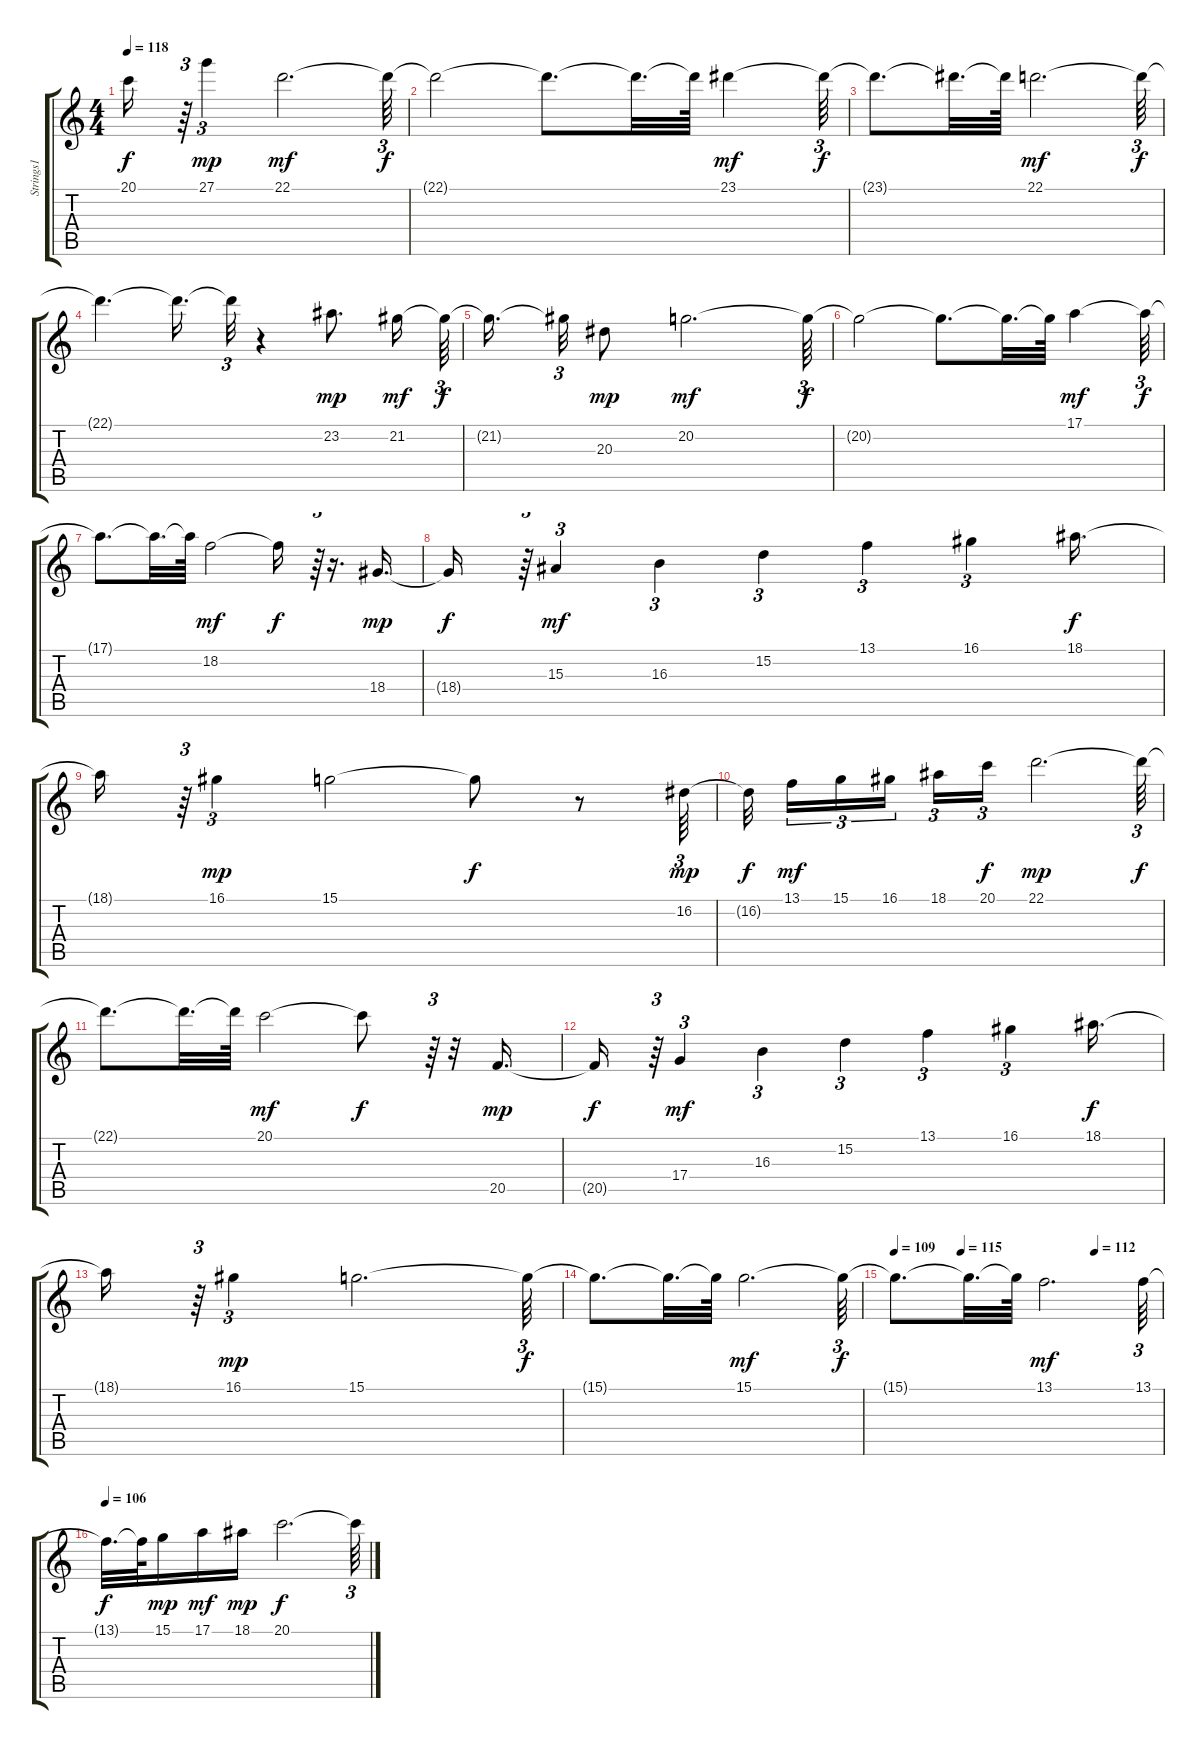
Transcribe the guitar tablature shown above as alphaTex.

\track ("Strings1" "Strings1") {instrument stringensemble1}
\staff {score tabs}
\tuning (E4 B3 G3 D3 A2 E2) {hide}
\ts (4 4)
\tempo 118
\clef g2
\ks c
20.1{t}.16{dy f} r.64{tu (3 2)} 27.1.4{tu (3 2) dy mp} 22.1.2{d dy mf} 22.1{t}.64{tu (3 2) dy f} |
22.1{t}.2 22.1{t}.8{d} 22.1{t}.32{d} 22.1{t}.64 23.1.4{dy mf} 23.1{t}.64{tu (3 2) dy f} |
23.1{t}.8{d} 23.1{t}.32{d} 23.1{t}.64 22.1.2{d dy mf} 22.1{t}.64{tu (3 2) dy f} |
22.1{t}.4{d} 22.1{t}.16{d} 22.1{t}.32{tu (3 2)} r.4 23.2.8{d dy mp} 21.2.16{dy mf} 21.2{t}.64{tu (3 2) dy f} |
21.2{t}.16{d} 21.2{t}.32{tu (3 2)} 20.3.8{dy mp} 20.2.2{d dy mf} 20.2{t}.64{tu (3 2) dy f} |
20.2{t}.2 20.2{t}.8{d} 20.2{t}.32{d} 20.2{t}.64 17.1.4{dy mf} 17.1{t}.64{tu (3 2) dy f} |
17.1{t}.8{d} 17.1{t}.32{d} 17.1{t}.64 18.2.2{dy mf} 18.2{t}.16{dy f} r.64{tu (3 2)} r.16{d} 18.4.16{d dy mp} |
18.4{t}.16{dy f} r.64{tu (3 2)} 15.3.4{tu (3 2) dy mf} 16.3.4{tu (3 2)} 15.2.4{tu (3 2)} 13.1.4{tu (3 2)} 16.1.4{tu (3 2)} 18.1.16{d dy f} |
18.1{t}.16 r.64{tu (3 2)} 16.1.4{tu (3 2) dy mp} 15.1.2 15.1{t}.8{dy f} r.8 16.2.64{tu (3 2) dy mp} |
16.2{t}.32{dy f} 13.1.16{tu (3 2) dy mf} 15.1.16{tu (3 2)} 16.1.16{tu (3 2)} 18.1.16{tu (3 2)} 20.1.16{tu (3 2) dy f} 22.1.2{d dy mp} 22.1{t}.64{tu (3 2) dy f} |
22.1{t}.8{d} 22.1{t}.32{d} 22.1{t}.64 20.1.2{dy mf} 20.1{t}.8{dy f} r.64{tu (3 2)} r.32 20.5.16{d dy mp} |
20.5{t}.16{dy f} r.64{tu (3 2)} 17.4.4{tu (3 2) dy mf} 16.3.4{tu (3 2)} 15.2.4{tu (3 2)} 13.1.4{tu (3 2)} 16.1.4{tu (3 2)} 18.1.16{d dy f} |
18.1{t}.16 r.64{tu (3 2)} 16.1.4{tu (3 2) dy mp} 15.1.2{d} 15.1{t}.64{tu (3 2) dy f} |
15.1{t}.8{d} 15.1{t}.32{d} 15.1{t}.64 15.1.2{d dy mf} 15.1{t}.64{tu (3 2) dy f} |
\tempo 109
\tempo (115 0.25)
\tempo (112 0.75)
15.1{t}.8{d} 15.1{t}.32{d} 15.1{t}.64 13.1.2{d dy mf} 13.1.64{tu (3 2)} |
\tempo 106
13.1{t}.32{d dy f} 13.1{t}.64 15.1.16{dy mp} 17.1.16{dy mf} 18.1.16{dy mp} 20.1.2{d dy f} 20.1{t}.64{tu (3 2)}
